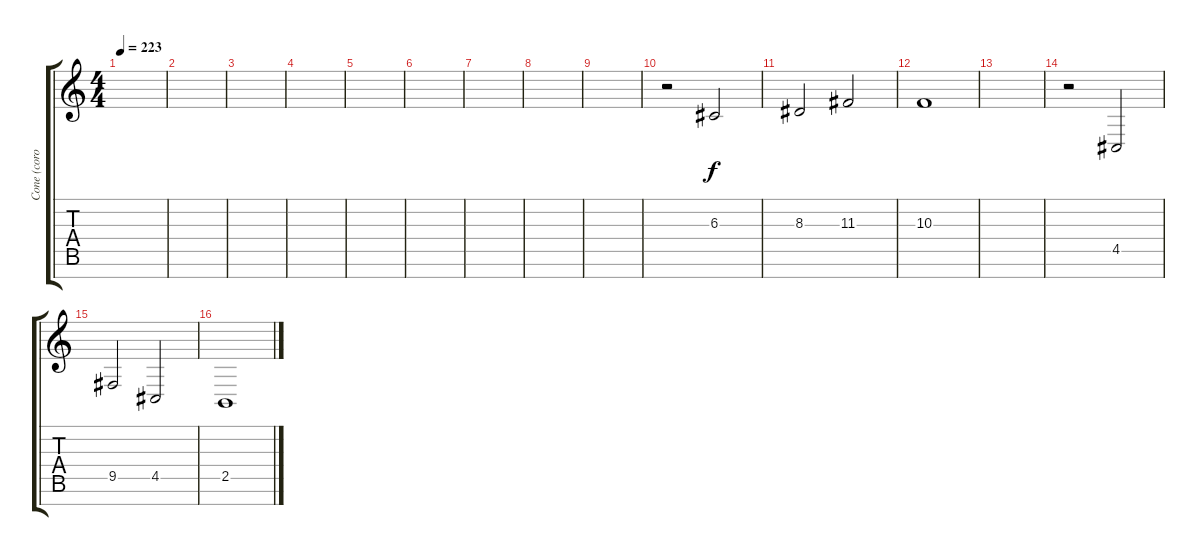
\track ("Cone (coros)" "Cone (coro") {instrument lead6voice}
\staff {score tabs}
\tuning (E4 B3 G3 D3 A2 E2 B1) {hide}
\ts (4 4)
\tempo 223
\clef g2
\ks c
|
|
|
|
|
|
|
|
|
r.2 6.3.2 |
8.3.2 11.3.2 |
10.3.1 |
|
r.2 4.5.2 |
9.5.2 4.5.2 |
2.5.1
